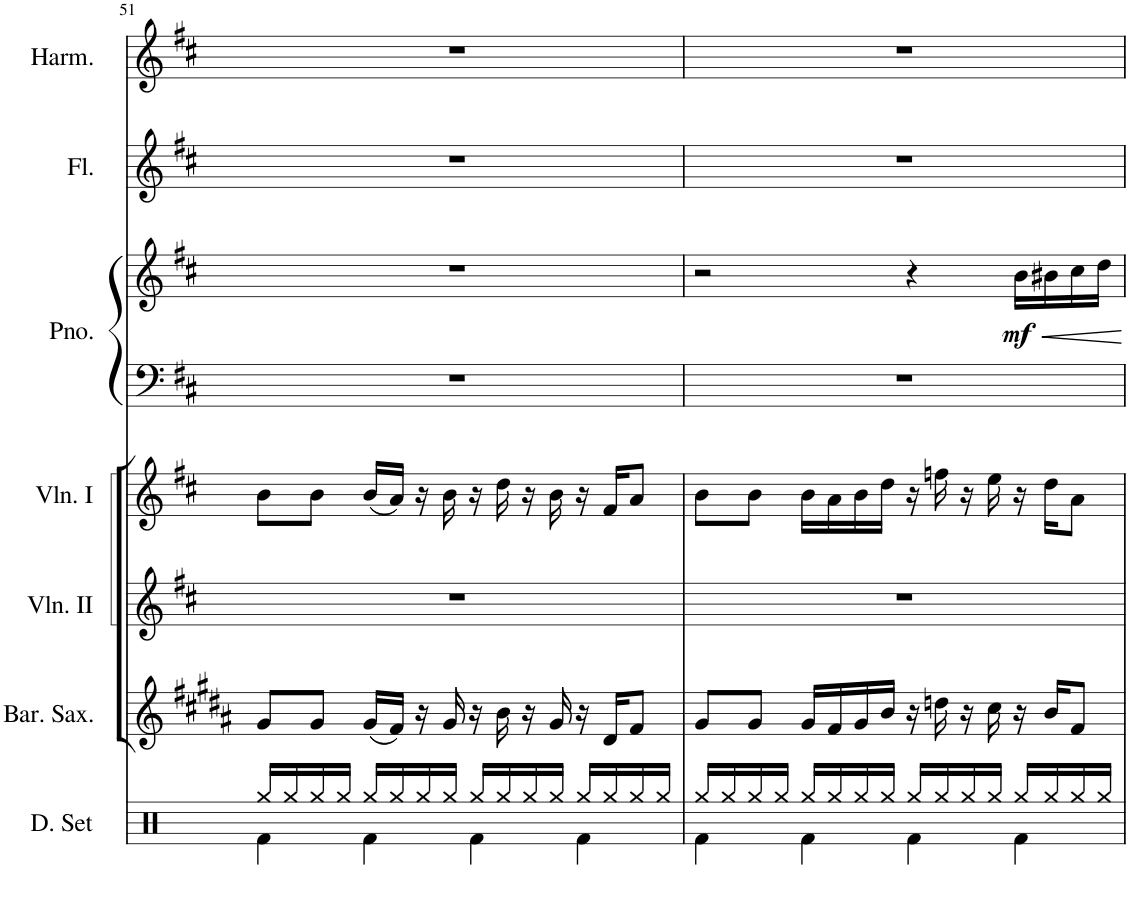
**kern	**kern	**kern	**kern	**kern	**kern	**dynam	**kern	**kern
*part7	*part6	*part5	*part4	*part3	*part3	*part3	*part2	*part1
*staff8	*staff7	*staff6	*staff5	*staff4	*staff3	*staff3/4	*staff2	*staff1
*I"Drumset	*I"Baritone Saxophone	*I"Violin II	*I"Violin I	*I"Piano	*	*	*I"Flute	*I"Harmonica
*I'D. Set	*I'Bar. Sax.	*I'Vln. II	*I'Vln. I	*I'Pno.	*	*	*I'Fl.	*I'Harm.
!!LO:PB:g=z
*clefX	*clefG2	*clefG2	*clefG2	*clefF4	*clefG2	*	*clefG2	*clefG2
*	*Trd12c21	*	*	*	*	*	*	*
*k[]	*k[f#c#g#d#a#]	*k[f#c#]	*k[f#c#]	*k[f#c#]	*k[f#c#]	*	*k[f#c#]	*k[f#c#]
*M4/4	*M4/4	*M4/4	*M4/4	*M4/4	*M4/4	*	*M4/4	*M4/4
=51	=51	=51	=51	=51	=51	=51	=51	=51
*^	*	*	*	*	*	*	*	*
16Rgg/LL	4Rf\	8g#/L	1r	8b\L	1r	1r	.	1r	1r
16Rgg/	.	.	.	.	.	.	.	.	.
16Rgg/	.	8g#/J	.	8b\J	.	.	.	.	.
16Rgg/JJ	.	.	.	.	.	.	.	.	.
16Rgg/LL	4Rf\	(16g#/LL	.	(16b/LL	.	.	.	.	.
16Rgg/	.	16f#/JJ)	.	16a/JJ)	.	.	.	.	.
16Rgg/	.	16r	.	16r	.	.	.	.	.
16Rgg/JJ	.	16g#/	.	16b\	.	.	.	.	.
16Rgg/LL	4Rf\	16r	.	16r	.	.	.	.	.
16Rgg/	.	16b\	.	16dd\	.	.	.	.	.
16Rgg/	.	16r	.	16r	.	.	.	.	.
16Rgg/JJ	.	16g#/	.	16b\	.	.	.	.	.
16Rgg/LL	4Rf\	16r	.	16r	.	.	.	.	.
16Rgg/	.	16d#/KL	.	16f#/KL	.	.	.	.	.
16Rgg/	.	8f#/J	.	8a/J	.	.	.	.	.
16Rgg/JJ	.	.	.	.	.	.	.	.	.
=52	=52	=52	=52	=52	=52	=52	=52	=52	=52
16Rgg/LL	4Rf\	8g#/L	1r	8b\L	1r	2r	.	1r	1r
16Rgg/	.	.	.	.	.	.	.	.	.
16Rgg/	.	8g#/J	.	8b\J	.	.	.	.	.
16Rgg/JJ	.	.	.	.	.	.	.	.	.
16Rgg/LL	4Rf\	16g#/LL	.	16b\LL	.	.	.	.	.
16Rgg/	.	16f#/	.	16a\	.	.	.	.	.
16Rgg/	.	16g#/	.	16b\	.	.	.	.	.
16Rgg/JJ	.	16b/JJ	.	16dd\JJ	.	.	.	.	.
16Rgg/LL	4Rf\	16r	.	16r	.	4r	.	.	.
16Rgg/	.	16ddn\	.	16ffn\	.	.	.	.	.
16Rgg/	.	16r	.	16r	.	.	.	.	.
16Rgg/JJ	.	16cc#\	.	16ee\	.	.	.	.	.
!	!	!	!	!	!	!	!LO:DY:b	!	!
16Rgg/LL	4Rf\	16r	.	16r	.	16b\LL	mf	.	.
16Rgg/	.	16b/KL	.	16dd\KL	.	16b#X\	.	.	.
16Rgg/	.	8f#/J	.	8a\J	.	16cc#\	.	.	.
16Rgg/JJ	.	.	.	.	.	16dd\JJ	.	.	.
*v	*v	*	*	*	*	*	*	*	*
=	=	=	=	=	=	=	=	=
*-	*-	*-	*-	*-	*-	*-	*-	*-
